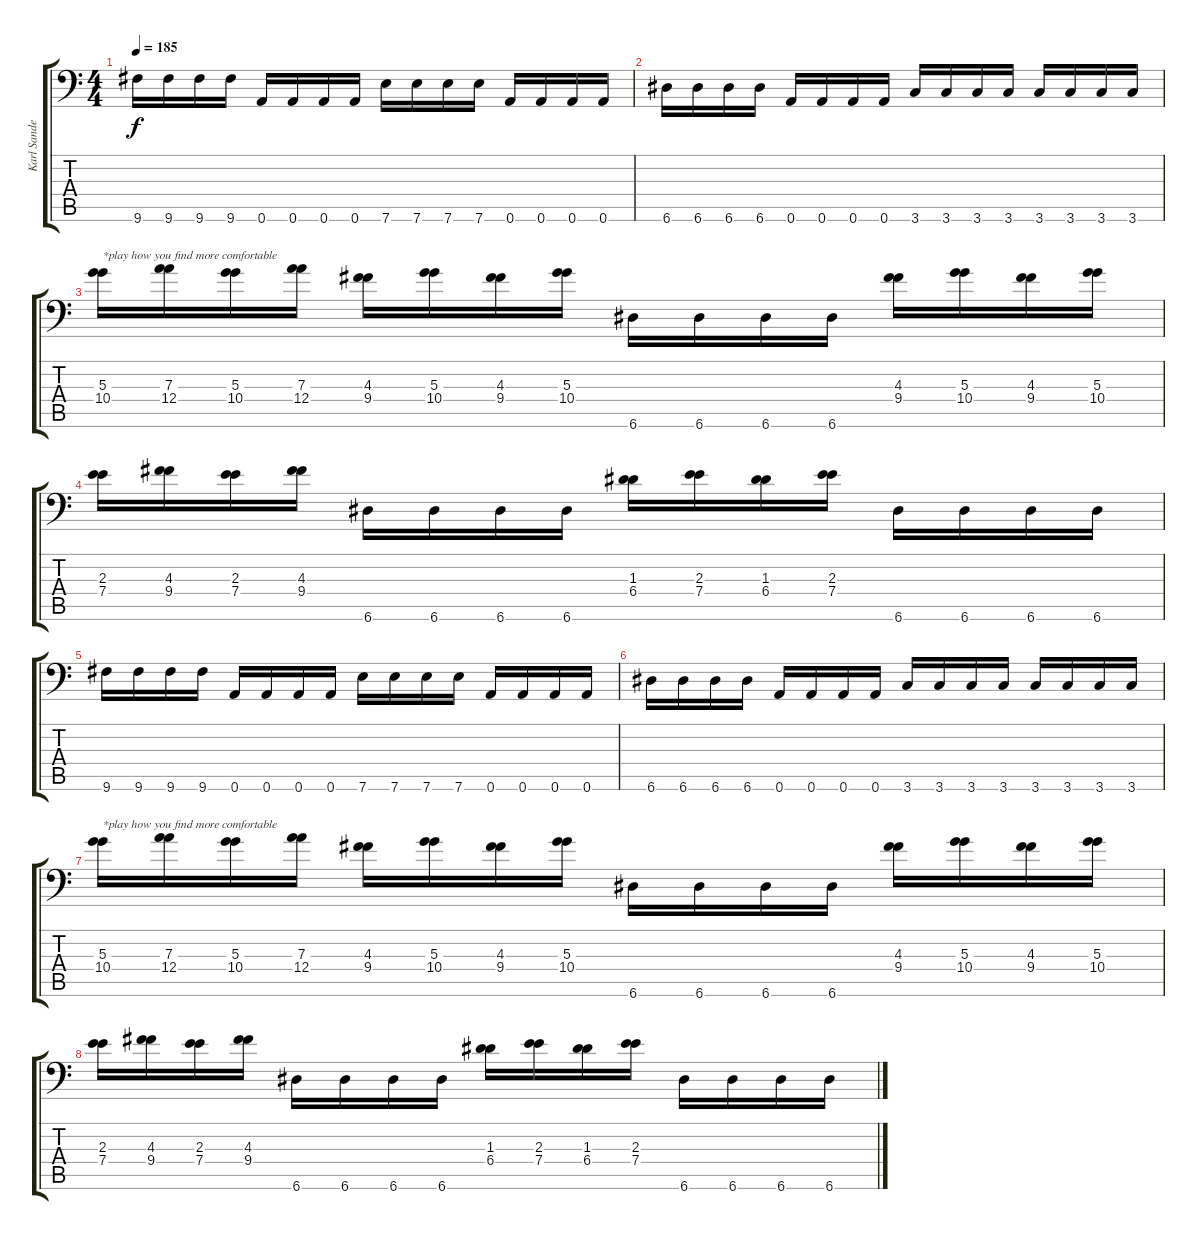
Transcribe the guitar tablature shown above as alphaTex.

\track ("Karl Sanders" "Karl Sande") {instrument distortionguitar}
\staff {score tabs}
\tuning (B3 Gb3 D3 A2 E2 A1) {hide}
\ts (4 4)
\tempo 185
\clef f4
\ks c
9.6.16{dy f} 9.6.16 9.6.16 9.6.16 0.6.16 0.6.16 0.6.16 0.6.16 7.6.16 7.6.16 7.6.16 7.6.16 0.6.16 0.6.16 0.6.16 0.6.16 |
6.6.16 6.6.16 6.6.16 6.6.16 0.6.16 0.6.16 0.6.16 0.6.16 3.6.16 3.6.16 3.6.16 3.6.16 3.6.16 3.6.16 3.6.16 3.6.16 |
(5.3 10.4).16{txt "*play how you find more comfortable"} (7.3 12.4).16 (5.3 10.4).16 (7.3 12.4).16 (4.3 9.4).16 (5.3 10.4).16 (4.3 9.4).16 (5.3 10.4).16 6.6.16 6.6.16 6.6.16 6.6.16 (4.3 9.4).16 (5.3 10.4).16 (4.3 9.4).16 (5.3 10.4).16 |
(2.3 7.4).16 (4.3 9.4).16 (2.3 7.4).16 (4.3 9.4).16 6.6.16 6.6.16 6.6.16 6.6.16 (1.3 6.4).16 (2.3 7.4).16 (1.3 6.4).16 (2.3 7.4).16 6.6.16 6.6.16 6.6.16 6.6.16 |
9.6.16 9.6.16 9.6.16 9.6.16 0.6.16 0.6.16 0.6.16 0.6.16 7.6.16 7.6.16 7.6.16 7.6.16 0.6.16 0.6.16 0.6.16 0.6.16 |
6.6.16 6.6.16 6.6.16 6.6.16 0.6.16 0.6.16 0.6.16 0.6.16 3.6.16 3.6.16 3.6.16 3.6.16 3.6.16 3.6.16 3.6.16 3.6.16 |
(5.3 10.4).16{txt "*play how you find more comfortable"} (7.3 12.4).16 (5.3 10.4).16 (7.3 12.4).16 (4.3 9.4).16 (5.3 10.4).16 (4.3 9.4).16 (5.3 10.4).16 6.6.16 6.6.16 6.6.16 6.6.16 (4.3 9.4).16 (5.3 10.4).16 (4.3 9.4).16 (5.3 10.4).16 |
(2.3 7.4).16 (4.3 9.4).16 (2.3 7.4).16 (4.3 9.4).16 6.6.16 6.6.16 6.6.16 6.6.16 (1.3 6.4).16 (2.3 7.4).16 (1.3 6.4).16 (2.3 7.4).16 6.6.16 6.6.16 6.6.16 6.6.16
